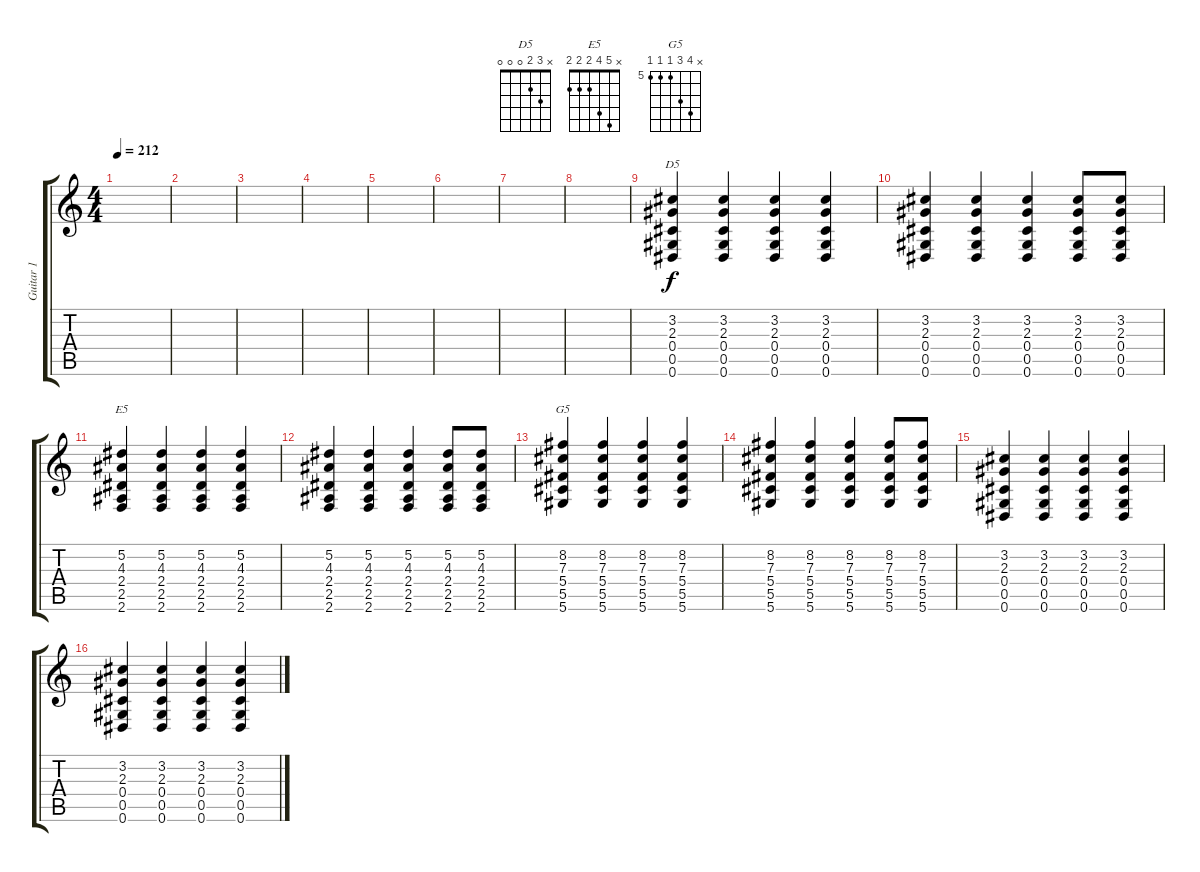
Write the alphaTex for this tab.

\track ("Guitar 1" "Guitar 1") {instrument distortionguitar}
\staff {score tabs}
\tuning (Db4 Bb3 Gb3 Db3 Ab2 Eb2) {hide}
\chord ("D5" x 3 2 0 0 0)
\chord ("E5" x 5 4 2 2 2)
\chord ("G5" x 8 7 5 5 5) {firstfret 5}
\ts (4 4)
\tempo 212
\clef g2
\ks c
|
|
|
|
|
|
|
|
(3.2 2.3 0.4 0.5 0.6).4{ch "D5"} (3.2 2.3 0.4 0.5 0.6).4 (3.2 2.3 0.4 0.5 0.6).4 (3.2 2.3 0.4 0.5 0.6).4 |
(3.2 2.3 0.4 0.5 0.6).4 (3.2 2.3 0.4 0.5 0.6).4 (3.2 2.3 0.4 0.5 0.6).4 (3.2 2.3 0.4 0.5 0.6).8 (3.2 2.3 0.4 0.5 0.6).8 |
(5.2 4.3 2.4 2.5 2.6).4{ch "E5"} (5.2 4.3 2.4 2.5 2.6).4 (5.2 4.3 2.4 2.5 2.6).4 (5.2 4.3 2.4 2.5 2.6).4 |
(5.2 4.3 2.4 2.5 2.6).4 (5.2 4.3 2.4 2.5 2.6).4 (5.2 4.3 2.4 2.5 2.6).4 (5.2 4.3 2.4 2.5 2.6).8 (5.2 4.3 2.4 2.5 2.6).8 |
(8.2 7.3 5.4 5.5 5.6).4{ch "G5"} (8.2 7.3 5.4 5.5 5.6).4 (8.2 7.3 5.4 5.5 5.6).4 (8.2 7.3 5.4 5.5 5.6).4 |
(8.2 7.3 5.4 5.5 5.6).4 (8.2 7.3 5.4 5.5 5.6).4 (8.2 7.3 5.4 5.5 5.6).4 (8.2 7.3 5.4 5.5 5.6).8 (8.2 7.3 5.4 5.5 5.6).8 |
(3.2 2.3 0.4 0.5 0.6).4 (3.2 2.3 0.4 0.5 0.6).4 (3.2 2.3 0.4 0.5 0.6).4 (3.2 2.3 0.4 0.5 0.6).4 |
(3.2 2.3 0.4 0.5 0.6).4 (3.2 2.3 0.4 0.5 0.6).4 (3.2 2.3 0.4 0.5 0.6).4 (3.2 2.3 0.4 0.5 0.6).4
